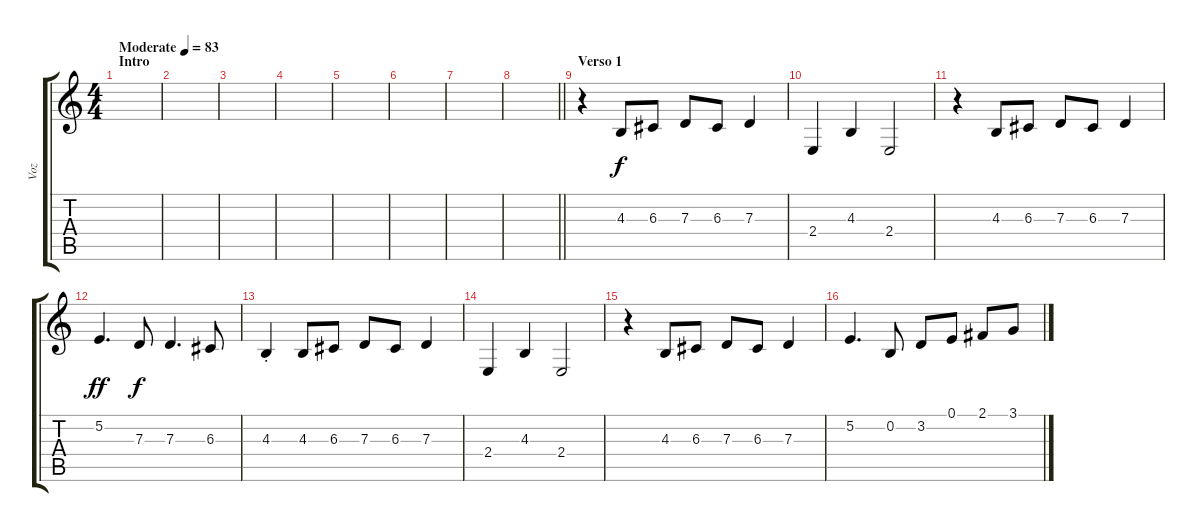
\track ("Voz" "Voz") {instrument altosax}
\staff {score tabs}
\tuning (E4 B3 G3 D3 A2 E2) {hide}
\ts (4 4)
\section ("" "Intro")
\tempo (83 "Moderate")
\clef g2
\ks c
|
|
|
|
|
|
|
\barLineRight lightlight
|
\section ("" "Verso 1")
r.4 4.3.8 6.3.8 7.3.8 6.3.8 7.3.4 |
2.4.4 4.3.4 2.4.2 |
r.4 4.3.8 6.3.8 7.3.8 6.3.8 7.3.4 |
5.2.4{d dy ff} 7.3.8{dy f} 7.3.4{d} 6.3.8 |
4.3{st}.4 4.3.8 6.3.8 7.3.8 6.3.8 7.3.4 |
2.4.4 4.3.4 2.4.2 |
r.4 4.3.8 6.3.8 7.3.8 6.3.8 7.3.4 |
5.2.4{d} 0.2.8 3.2.8 0.1.8 2.1.8 3.1.8
